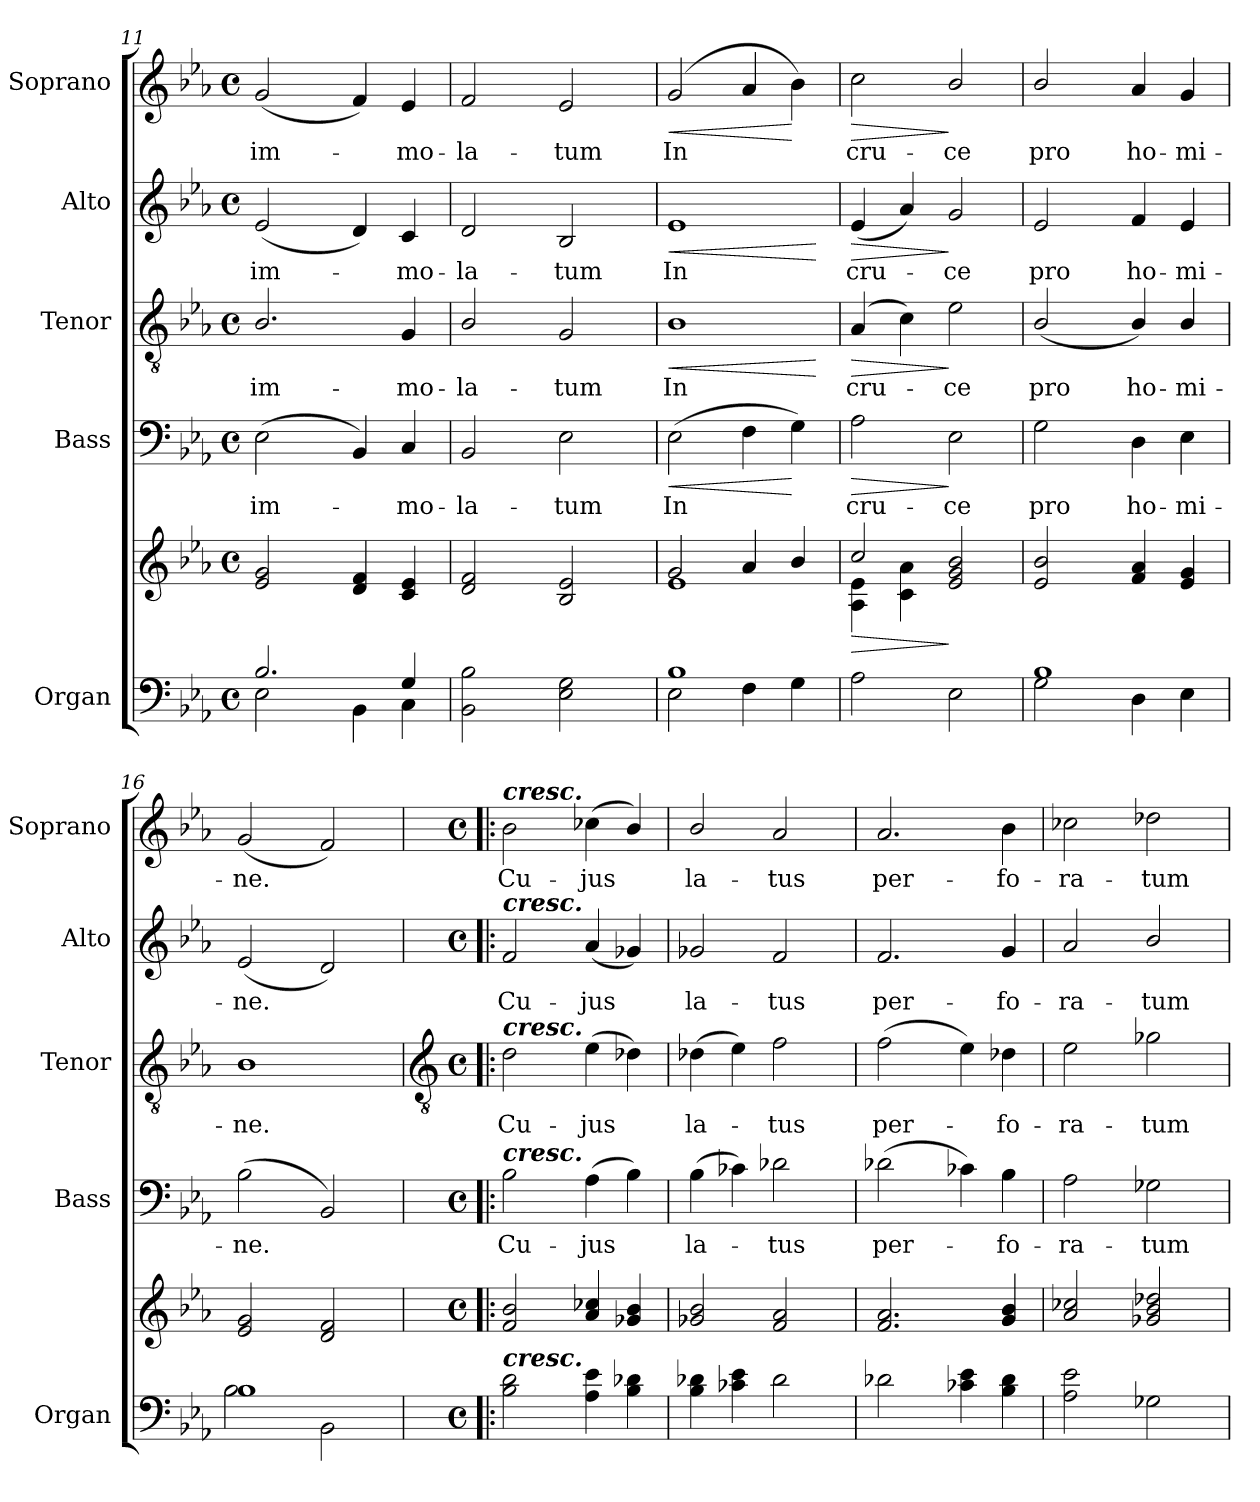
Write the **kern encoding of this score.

**kern	**kern	**dynam	**kern	**text	**dynam	**kern	**text	**dynam	**kern	**text	**dynam	**kern	**text	**dynam
*part5	*part5	*part5	*part4	*part4	*part4	*part3	*part3	*part3	*part2	*part2	*part2	*part1	*part1	*part1
*staff6	*staff5	*staff5/6	*staff4	*staff4	*staff4	*staff3	*staff3	*staff3	*staff2	*staff2	*staff2	*staff1	*staff1	*staff1
*I"Organ	*	*	*I"Bass	*	*	*I"Tenor	*	*	*I"Alto	*	*	*I"Soprano	*	*
*I'Organ	*	*	*I'Bass	*	*	*I'Tenor	*	*	*I'Alto	*	*	*I'Soprano	*	*
*clefF4	*clefG2	*	*clefF4	*	*	*clefGv2	*	*	*clefG2	*	*	*clefG2	*	*
*k[b-e-a-]	*k[b-e-a-]	*	*k[b-e-a-]	*	*	*k[b-e-a-]	*	*	*k[b-e-a-]	*	*	*k[b-e-a-]	*	*
*E-:	*E-:	*	*E-:	*	*	*E-:	*	*	*E-:	*	*	*E-:	*	*
*M4/4	*M4/4	*	*M4/4	*	*	*M4/4	*	*	*M4/4	*	*	*M4/4	*	*
*met(c)	*met(c)	*	*met(c)	*	*	*met(c)	*	*	*met(c)	*	*	*met(c)	*	*
=11	=11	=11	=11	=11	=11	=11	=11	=11	=11	=11	=11	=11	=11	=11
*^	*^	*	*	*	*	*	*	*	*	*	*	*	*	*
!	!	!	!	!	!	!LO:LY:b	!	!	!LO:LY:b	!	!	!LO:LY:b	!	!	!LO:LY:b	!
2.B-/	2E-\	2e-/ 2g/	4ryy	.	(<2E-\	im-	.	2.B-/	im-	.	(<2e-/	im-	.	(<2g/	im-	.
.	.	.	4ryy	.	.	.	.	.	.	.	.	.	.	.	.	.
.	4BB-\	4d/ 4f/	4ryy	.	4BB-/)	.	.	.	.	.	4d/)	.	.	4f/)	.	.
!	!	!	!	!	!	!LO:LY:b	!	!	!LO:LY:b	!	!	!LO:LY:b	!	!	!LO:LY:b	!
4G/	4C\	4c/ 4e-/	4ryy	.	4C/	mo-	.	4G/	-mo-	.	4c/	mo-	.	4e-/	mo-	.
=12	=12	=12	=12	=12	=12	=12	=12	=12	=12	=12	=12	=12	=12	=12	=12	=12
!	!	!	!	!	!	!LO:LY:b	!	!	!LO:LY:b	!	!	!LO:LY:b	!	!	!LO:LY:b	!
2BB-\ 2B-\	4ryy	2d/ 2f/	4ryy	.	2BB-/	-la-	.	2B-/	-la-	.	2d/	-la-	.	2f/	-la-	.
.	4ryy	.	4ryy	.	.	.	.	.	.	.	.	.	.	.	.	.
!	!	!	!	!	!	!LO:LY:b	!	!	!LO:LY:b	!	!	!LO:LY:b	!	!	!LO:LY:b	!
2E-\ 2G\	4ryy	2B-/ 2e-/	4ryy	.	2E-\	-tum	.	2G/	-tum	.	2B-/	-tum	.	2e-/	-tum	.
.	4ryy	.	4ryy	.	.	.	.	.	.	.	.	.	.	.	.	.
=13	=13	=13	=13	=13	=13	=13	=13	=13	=13	=13	=13	=13	=13	=13	=13	=13
!	!	!	!	!	!	!LO:LY:b	!LO:HP:b	!	!LO:LY:b	!LO:HP:b	!	!LO:LY:b	!LO:HP:b	!	!LO:LY:b	!LO:HP:b
1B-	2E-\	2g/	1e-	.	(>2E-\	In	<	1B-	In	<	1e-	In	<	(<2g/	In	<
.	4F\	4a-/	.	.	4F\	.	.	.	.	.	.	.	.	4a-/	.	.
.	4G\	4b-/	.	.	4G\)	.	[	.	.	.	.	.	.	4b-\)	.	[
*v	*v	*	*	*	*	*	*	*	*	*	*	*	*	*	*	*
*	*v	*v	*	*	*	*	*	*	*	*	*	*	*	*	*
.	.	.	.	.	.	.	.	[	.	.	[	.	.	.
=14	=14	=14	=14	=14	=14	=14	=14	=14	=14	=14	=14	=14	=14	=14
*^	*	*	*	*	*	*	*	*	*	*	*	*	*	*
!	!	!	!LO:HP:b	!	!LO:LY:b	!LO:HP:b	!	!LO:LY:b	!LO:HP:b	!	!LO:LY:b	!LO:HP:b	!	!LO:LY:b	!LO:HP:b
*	*	*^	*	*	*	*	*	*	*	*	*	*	*	*	*
1ryy	2A-\	2cc/	4A-\ 4e-\	>	2A-\	cru-	>	(<4A-/	cru-	>	(<4e-/	cru-	>	2cc\	cru-	>
.	.	.	4c\ 4a-\	.	.	.	.	4c\)	.	.	4a-/)	.	.	.	.	.
!	!	!	!	!	!	!LO:LY:b	!	!	!LO:LY:b	!	!	!LO:LY:b	!	!	!LO:LY:b	!
.	2E-\	2e-/ 2g/ 2b-/	2ryy	]	2E-\	-ce	]	2e-\	ce	]	2g/	ce	]	2b-/	-ce	]
=15	=15	=15	=15	=15	=15	=15	=15	=15	=15	=15	=15	=15	=15	=15	=15	=15
!	!	!	!	!	!	!LO:LY:b	!	!	!LO:LY:b	!	!	!LO:LY:b	!	!	!LO:LY:b	!
1B-	2G\	2e-/ 2b-/	4ryy	.	2G\	pro	.	(<2B-/	pro	.	2e-/	pro	.	2b-/	pro	.
.	.	.	4ryy	.	.	.	.	.	.	.	.	.	.	.	.	.
!	!	!	!	!	!	!LO:LY:b	!	!	!LO:LY:b	!	!	!LO:LY:b	!	!	!LO:LY:b	!
.	4D\	4f/ 4a-/	4ryy	.	4D\	ho-	.	4B-/)	ho-	.	4f/	ho-	.	4a-/	ho-	.
!	!	!	!	!	!	!LO:LY:b	!	!	!LO:LY:b	!	!	!LO:LY:b	!	!	!LO:LY:b	!
.	4E-\	4e-/ 4g/	4ryy	.	4E-\	-mi-	.	4B-/	-mi-	.	4e-/	-mi-	.	4g/	-mi-	.
=16	=16	=16	=16	=16	=16	=16	=16	=16	=16	=16	=16	=16	=16	=16	=16	=16
!	!	!	!	!	!	!LO:LY:b	!	!	!LO:LY:b	!	!	!LO:LY:b	!	!	!LO:LY:b	!
1B-	2B-\	2e-/ 2g/	4ryy	.	(>2B-\	-ne.	.	1B-	-ne.	.	(<2e-/	-ne.	.	(<2g/	-ne.	.
.	.	.	4ryy	.	.	.	.	.	.	.	.	.	.	.	.	.
.	2BB-\	2d/ 2f/	4ryy	.	2BB-/)	.	.	.	.	.	2d/)	.	.	2f/)	.	.
.	.	.	4ryy	.	.	.	.	.	.	.	.	.	.	.	.	.
*v	*v	*	*	*	*	*	*	*	*	*	*	*	*	*	*	*
!!LO:PB:g=z
=17!|:	=17!|:	=17!|:	=17!|:	=17!|:	=17!|:	=17!|:	=17!|:	=17!|:	=17!|:	=17!|:	=17!|:	=17!|:	=17!|:	=17!|:	=17!|:
*	*	*	*	*	*	*	*clefGv2	*	*	*	*	*	*	*	*
*M4/4	*M4/4	*	*	*M4/4	*	*	*M4/4	*	*	*M4/4	*	*	*M4/4	*	*
*met(c)	*met(c)	*	*	*met(c)	*	*	*met(c)	*	*	*met(c)	*	*	*met(c)	*	*
!	!	!	!	!	!	!	!	!	!	!	!	!	!LO:TX:a:Bi:t=cresc.	!	!
!	!	!	!	!	!	!	!	!	!	!LO:TX:a:Bi:t=cresc.	!	!	!	!	!
!	!	!	!	!	!	!	!LO:TX:a:Bi:t=cresc.	!	!	!	!	!	!	!	!
!	!	!	!	!LO:TX:a:Bi:t=cresc.	!	!	!	!	!	!	!	!	!	!	!
!LO:TX:a:Bi:t=cresc.	!	!	!	!	!	!	!	!	!	!	!	!	!	!	!
!	!	!	!	!	!LO:LY:b	!	!	!LO:LY:b	!	!	!LO:LY:b	!	!	!LO:LY:b	!
2B-\ 2d\	2f/ 2b-/	4ryy	.	2B-\	Cu-	.	2d\	Cu-	.	2f/	Cu-	.	2b-\	Cu-	.
.	.	4ryy	.	.	.	.	.	.	.	.	.	.	.	.	.
!	!	!	!	!	!LO:LY:b	!	!	!LO:LY:b	!	!	!LO:LY:b	!	!	!LO:LY:b	!
4A-\ 4e-\	4a-/ 4cc-X/	4ryy	.	(>4A-\	-jus	.	(>4e-\	-jus	.	(<4a-/	-jus	.	(<4cc-X\	-jus	.
4B-\ 4d-X\	4g-X/ 4b-/	4ryy	.	4B-\)	.	.	4d-X\)	.	.	4g-X/)	.	.	4b-/)	.	.
=18	=18	=18	=18	=18	=18	=18	=18	=18	=18	=18	=18	=18	=18	=18	=18
!	!	!	!	!	!LO:LY:b	!	!	!LO:LY:b	!	!	!LO:LY:b	!	!	!LO:LY:b	!
4B-\ 4d-X\	2g-X/ 2b-/	4ryy	.	(>4B-\	la-	.	(>4d-X\	la-	.	2g-X/	la-	.	2b-/	la-	.
4c-X\ 4e-\	.	4ryy	.	4c-X\)	.	.	4e-\)	.	.	.	.	.	.	.	.
!	!	!	!	!	!LO:LY:b	!	!	!LO:LY:b	!	!	!LO:LY:b	!	!	!LO:LY:b	!
2d-\	2f/ 2a-/	4ryy	.	2d-X\	tus	.	2f\	tus	.	2f/	-tus	.	2a-/	-tus	.
.	.	4ryy	.	.	.	.	.	.	.	.	.	.	.	.	.
=19	=19	=19	=19	=19	=19	=19	=19	=19	=19	=19	=19	=19	=19	=19	=19
!	!	!	!	!	!LO:LY:b	!	!	!LO:LY:b	!	!	!LO:LY:b	!	!	!LO:LY:b	!
2d-X\	2.f/ 2.a-/	4ryy	.	(>2d-X\	per-	.	(>2f\	per-	.	2.f/	per-	.	2.a-/	per-	.
.	.	4ryy	.	.	.	.	.	.	.	.	.	.	.	.	.
4c-X\ 4e-\	.	4ryy	.	4c-X\)	.	.	4e-\)	.	.	.	.	.	.	.	.
!	!	!	!	!	!LO:LY:b	!	!	!LO:LY:b	!	!	!LO:LY:b	!	!	!LO:LY:b	!
4B-\ 4d-\	4g/ 4b-/	4ryy	.	4B-\	fo-	.	4d-X\	fo-	.	4g/	-fo-	.	4b-\	-fo-	.
=20	=20	=20	=20	=20	=20	=20	=20	=20	=20	=20	=20	=20	=20	=20	=20
!	!	!	!	!	!LO:LY:b	!	!	!LO:LY:b	!	!	!LO:LY:b	!	!	!LO:LY:b	!
2A-\ 2e-\	2a-/ 2cc-X/	4ryy	.	2A-\	-ra-	.	2e-\	-ra-	.	2a-/	-ra-	.	2cc-X\	-ra-	.
.	.	4ryy	.	.	.	.	.	.	.	.	.	.	.	.	.
!	!	!	!	!	!LO:LY:b	!	!	!LO:LY:b	!	!	!LO:LY:b	!	!	!LO:LY:b	!
2G-X\	2g-X/ 2b-/ 2dd-X/	4ryy	.	2G-X\	-tum	.	2g-X\	-tum	.	2b-/	-tum	.	2dd-X\	-tum	.
.	.	4ryy	.	.	.	.	.	.	.	.	.	.	.	.	.
*	*v	*v	*	*	*	*	*	*	*	*	*	*	*	*	*
=	=	=	=	=	=	=	=	=	=	=	=	=	=	=
*-	*-	*-	*-	*-	*-	*-	*-	*-	*-	*-	*-	*-	*-	*-
